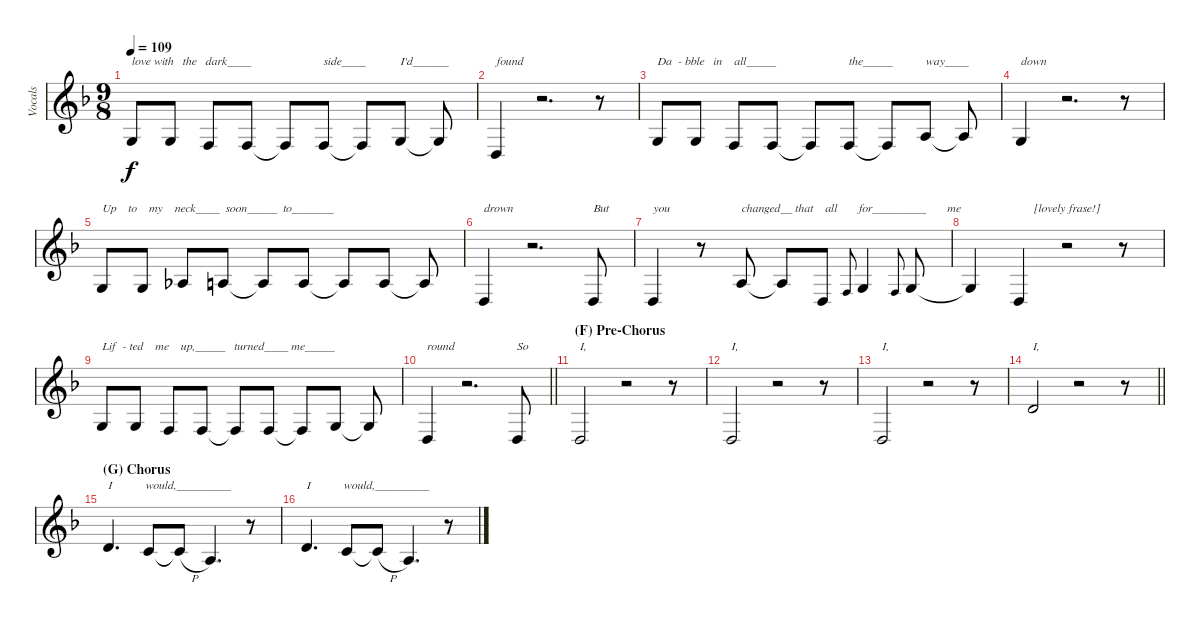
\track ("Vocals" "Vocals") {instrument tuba}
\staff {score}
\tuning (E4 B3 G3 D3 A2 E2) {hide}
\ts (9 8)
\tempo 109
\clef g2
\ks dminor
0.3.8{txt "love with   the   dark____" dy f} 0.3.8{beam split} 3.4.8{beam merge} 3.4.8{beam split} 3.4{t}.8{beam merge} 3.4.8{txt "side____" beam split} 3.4{t}.8{beam merge} 0.3.8{txt "I'd______" beam split} 0.3{t}.8 |
0.4.4{txt "found"} r.2{d} r.8 |
0.3.8{txt "Da  - bble   in    all_____"} 0.3.8{beam split} 3.4.8{beam merge} 3.4.8{beam split} 3.4{t}.8{beam merge} 3.4.8{txt "the_____" beam split} 3.4{t}.8{beam merge} 2.3.8{txt "way____" beam split} 2.3{t}.8 |
0.3.4{txt "down"} r.2{d} r.8 |
0.3.8{txt "Up    to    my    neck____  soon_____  to_______"} 0.3.8{beam split} 1.3.8{beam merge} 2.3.8{beam split} 2.3{t}.8{beam merge} 2.3.8{beam split} 2.3{t}.8{beam merge} 2.3.8{beam split} 2.3{t}.8 |
0.4.4{txt "drown"} r.2{d} 0.4.8{txt "But"} |
0.4.4{txt "you"} r.8 2.3.8{txt "changed__ that    all       for_________       me" beam split} 2.3{t}.8{beam merge} 0.4.8 3.4.8{gr onbeat} 5.4.4 3.4.8{gr onbeat} 5.4.8 |
5.4{t}.4 0.4.4{txt "     [lovely frase!]"} r.2 r.8 |
0.3.8{txt "Lif  - ted    me    up,_____   turned____ me_____"} 0.3.8{beam split} 3.4.8{beam merge} 3.4.8{beam split} 3.4{t}.8{beam merge} 3.4.8{beam split} 3.4{t}.8{beam merge} 0.3.8{beam split} 0.3{t}.8 |
\barLineRight lightlight
0.4.4{txt "round"} r.2{d} 0.4.8{txt "So"} |
\section ("" "(F) Pre-Chorus")
0.4.2{txt "I,"} r.2 r.8 |
0.4.2{txt "I,"} r.2 r.8 |
0.4.2{txt "I,"} r.2 r.8 |
\barLineRight lightlight
3.2.2{txt "I,"} r.2 r.8 |
\section ("" "(G) Chorus")
3.2.4{d txt "I           would,_________"} 5.3.8 5.3{h t}.8 2.3.4{d} r.8 |
3.2.4{d txt "I           would,_________"} 5.3.8 5.3{h t}.8 2.3.4{d} r.8
